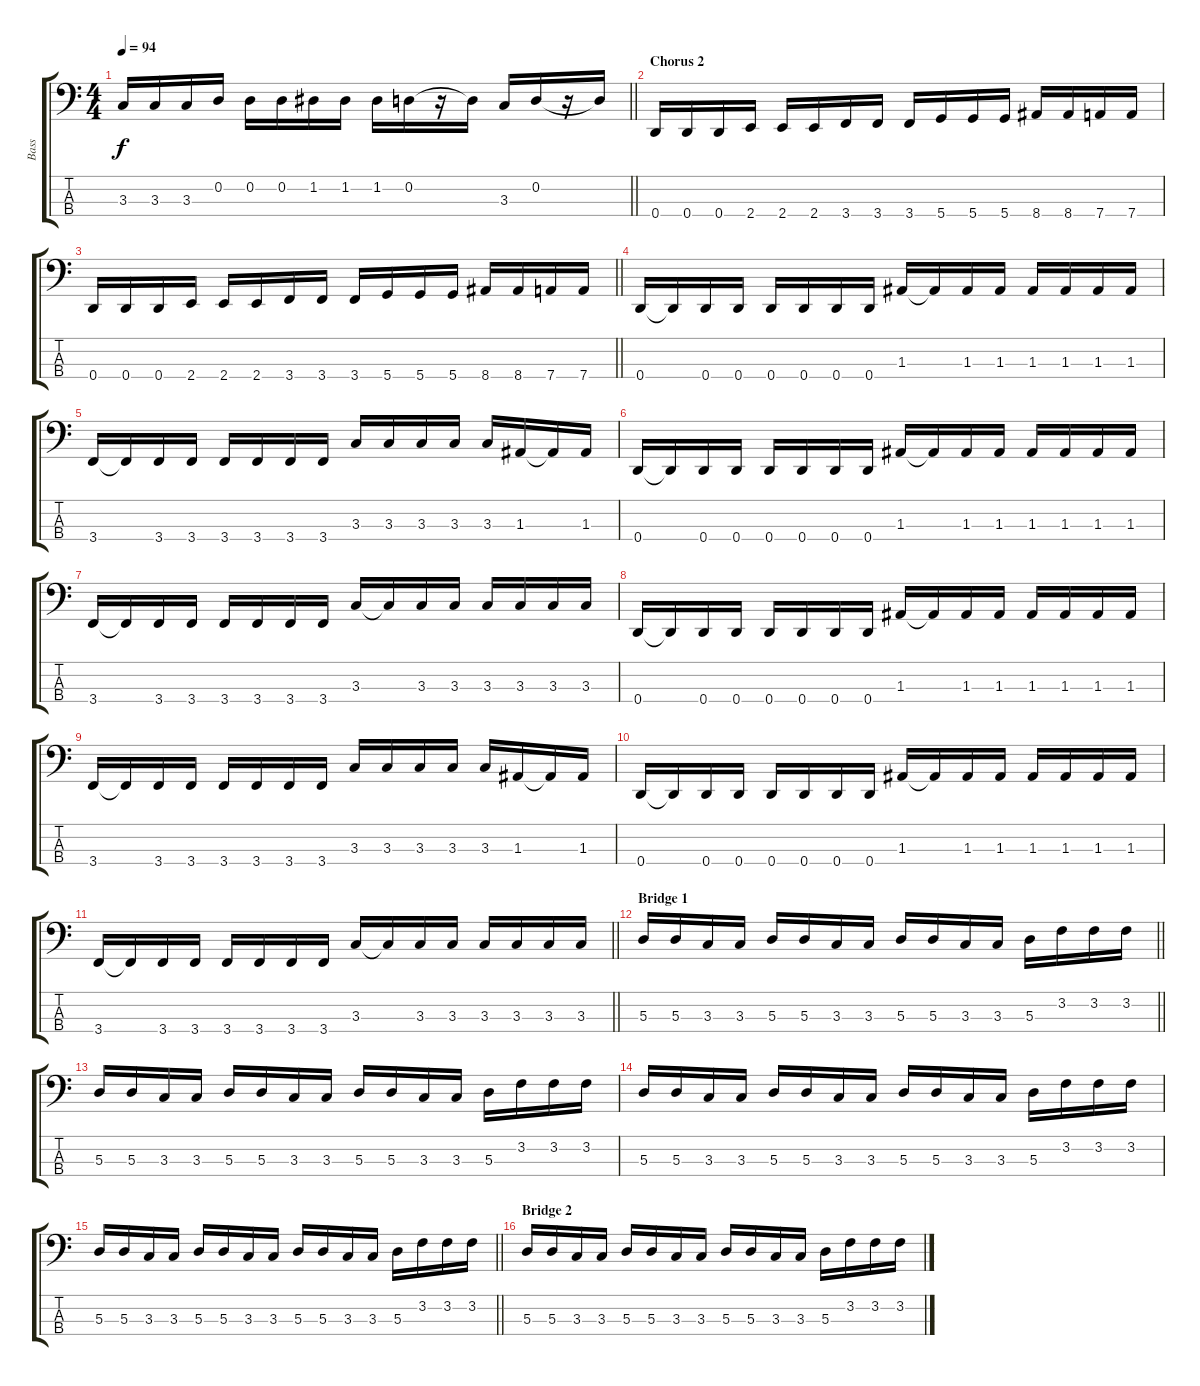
\track ("Bass" "Bass") {instrument electricbassfinger}
\staff {score tabs}
\tuning (G2 D2 A1 D1) {hide}
\ts (4 4)
\tempo 94
\clef f4
\barLineRight lightlight
\ks c
3.3.16{dy f} 3.3.16 3.3.16 0.2.16 0.2.16 0.2.16 1.2.16 1.2.16 1.2.16 0.2.16 r.16 0.2{t}.16 3.3.16 0.2.16 r.16 0.2{t}.16 |
\section ("" "Chorus 2")
0.4.16 0.4.16 0.4.16 2.4.16 2.4.16 2.4.16 3.4.16 3.4.16 3.4.16 5.4.16 5.4.16 5.4.16 8.4.16 8.4.16 7.4.16 7.4.16 |
\barLineRight lightlight
0.4.16 0.4.16 0.4.16 2.4.16 2.4.16 2.4.16 3.4.16 3.4.16 3.4.16 5.4.16 5.4.16 5.4.16 8.4.16 8.4.16 7.4.16 7.4.16 |
0.4.16 0.4{t}.16 0.4.16 0.4.16 0.4.16 0.4.16 0.4.16 0.4.16 1.3.16 1.3{t}.16 1.3.16 1.3.16 1.3.16 1.3.16 1.3.16 1.3.16 |
3.4.16 3.4{t}.16 3.4.16 3.4.16 3.4.16 3.4.16 3.4.16 3.4.16 3.3.16 3.3.16 3.3.16 3.3.16 3.3.16 1.3.16 1.3{t}.16 1.3.16 |
0.4.16 0.4{t}.16 0.4.16 0.4.16 0.4.16 0.4.16 0.4.16 0.4.16 1.3.16 1.3{t}.16 1.3.16 1.3.16 1.3.16 1.3.16 1.3.16 1.3.16 |
3.4.16 3.4{t}.16 3.4.16 3.4.16 3.4.16 3.4.16 3.4.16 3.4.16 3.3.16 3.3{t}.16 3.3.16 3.3.16 3.3.16 3.3.16 3.3.16 3.3.16 |
0.4.16 0.4{t}.16 0.4.16 0.4.16 0.4.16 0.4.16 0.4.16 0.4.16 1.3.16 1.3{t}.16 1.3.16 1.3.16 1.3.16 1.3.16 1.3.16 1.3.16 |
3.4.16 3.4{t}.16 3.4.16 3.4.16 3.4.16 3.4.16 3.4.16 3.4.16 3.3.16 3.3.16 3.3.16 3.3.16 3.3.16 1.3.16 1.3{t}.16 1.3.16 |
0.4.16 0.4{t}.16 0.4.16 0.4.16 0.4.16 0.4.16 0.4.16 0.4.16 1.3.16 1.3{t}.16 1.3.16 1.3.16 1.3.16 1.3.16 1.3.16 1.3.16 |
\barLineRight lightlight
3.4.16 3.4{t}.16 3.4.16 3.4.16 3.4.16 3.4.16 3.4.16 3.4.16 3.3.16 3.3{t}.16 3.3.16 3.3.16 3.3.16 3.3.16 3.3.16 3.3.16 |
\section ("" "Bridge 1")
\barLineRight lightlight
5.3.16 5.3.16 3.3.16 3.3.16 5.3.16 5.3.16 3.3.16 3.3.16 5.3.16 5.3.16 3.3.16 3.3.16 5.3.16 3.2.16 3.2.16 3.2.16 |
5.3.16 5.3.16 3.3.16 3.3.16 5.3.16 5.3.16 3.3.16 3.3.16 5.3.16 5.3.16 3.3.16 3.3.16 5.3.16 3.2.16 3.2.16 3.2.16 |
5.3.16 5.3.16 3.3.16 3.3.16 5.3.16 5.3.16 3.3.16 3.3.16 5.3.16 5.3.16 3.3.16 3.3.16 5.3.16 3.2.16 3.2.16 3.2.16 |
\barLineRight lightlight
5.3.16 5.3.16 3.3.16 3.3.16 5.3.16 5.3.16 3.3.16 3.3.16 5.3.16 5.3.16 3.3.16 3.3.16 5.3.16 3.2.16 3.2.16 3.2.16 |
\section ("" "Bridge 2")
5.3.16 5.3.16 3.3.16 3.3.16 5.3.16 5.3.16 3.3.16 3.3.16 5.3.16 5.3.16 3.3.16 3.3.16 5.3.16 3.2.16 3.2.16 3.2.16
